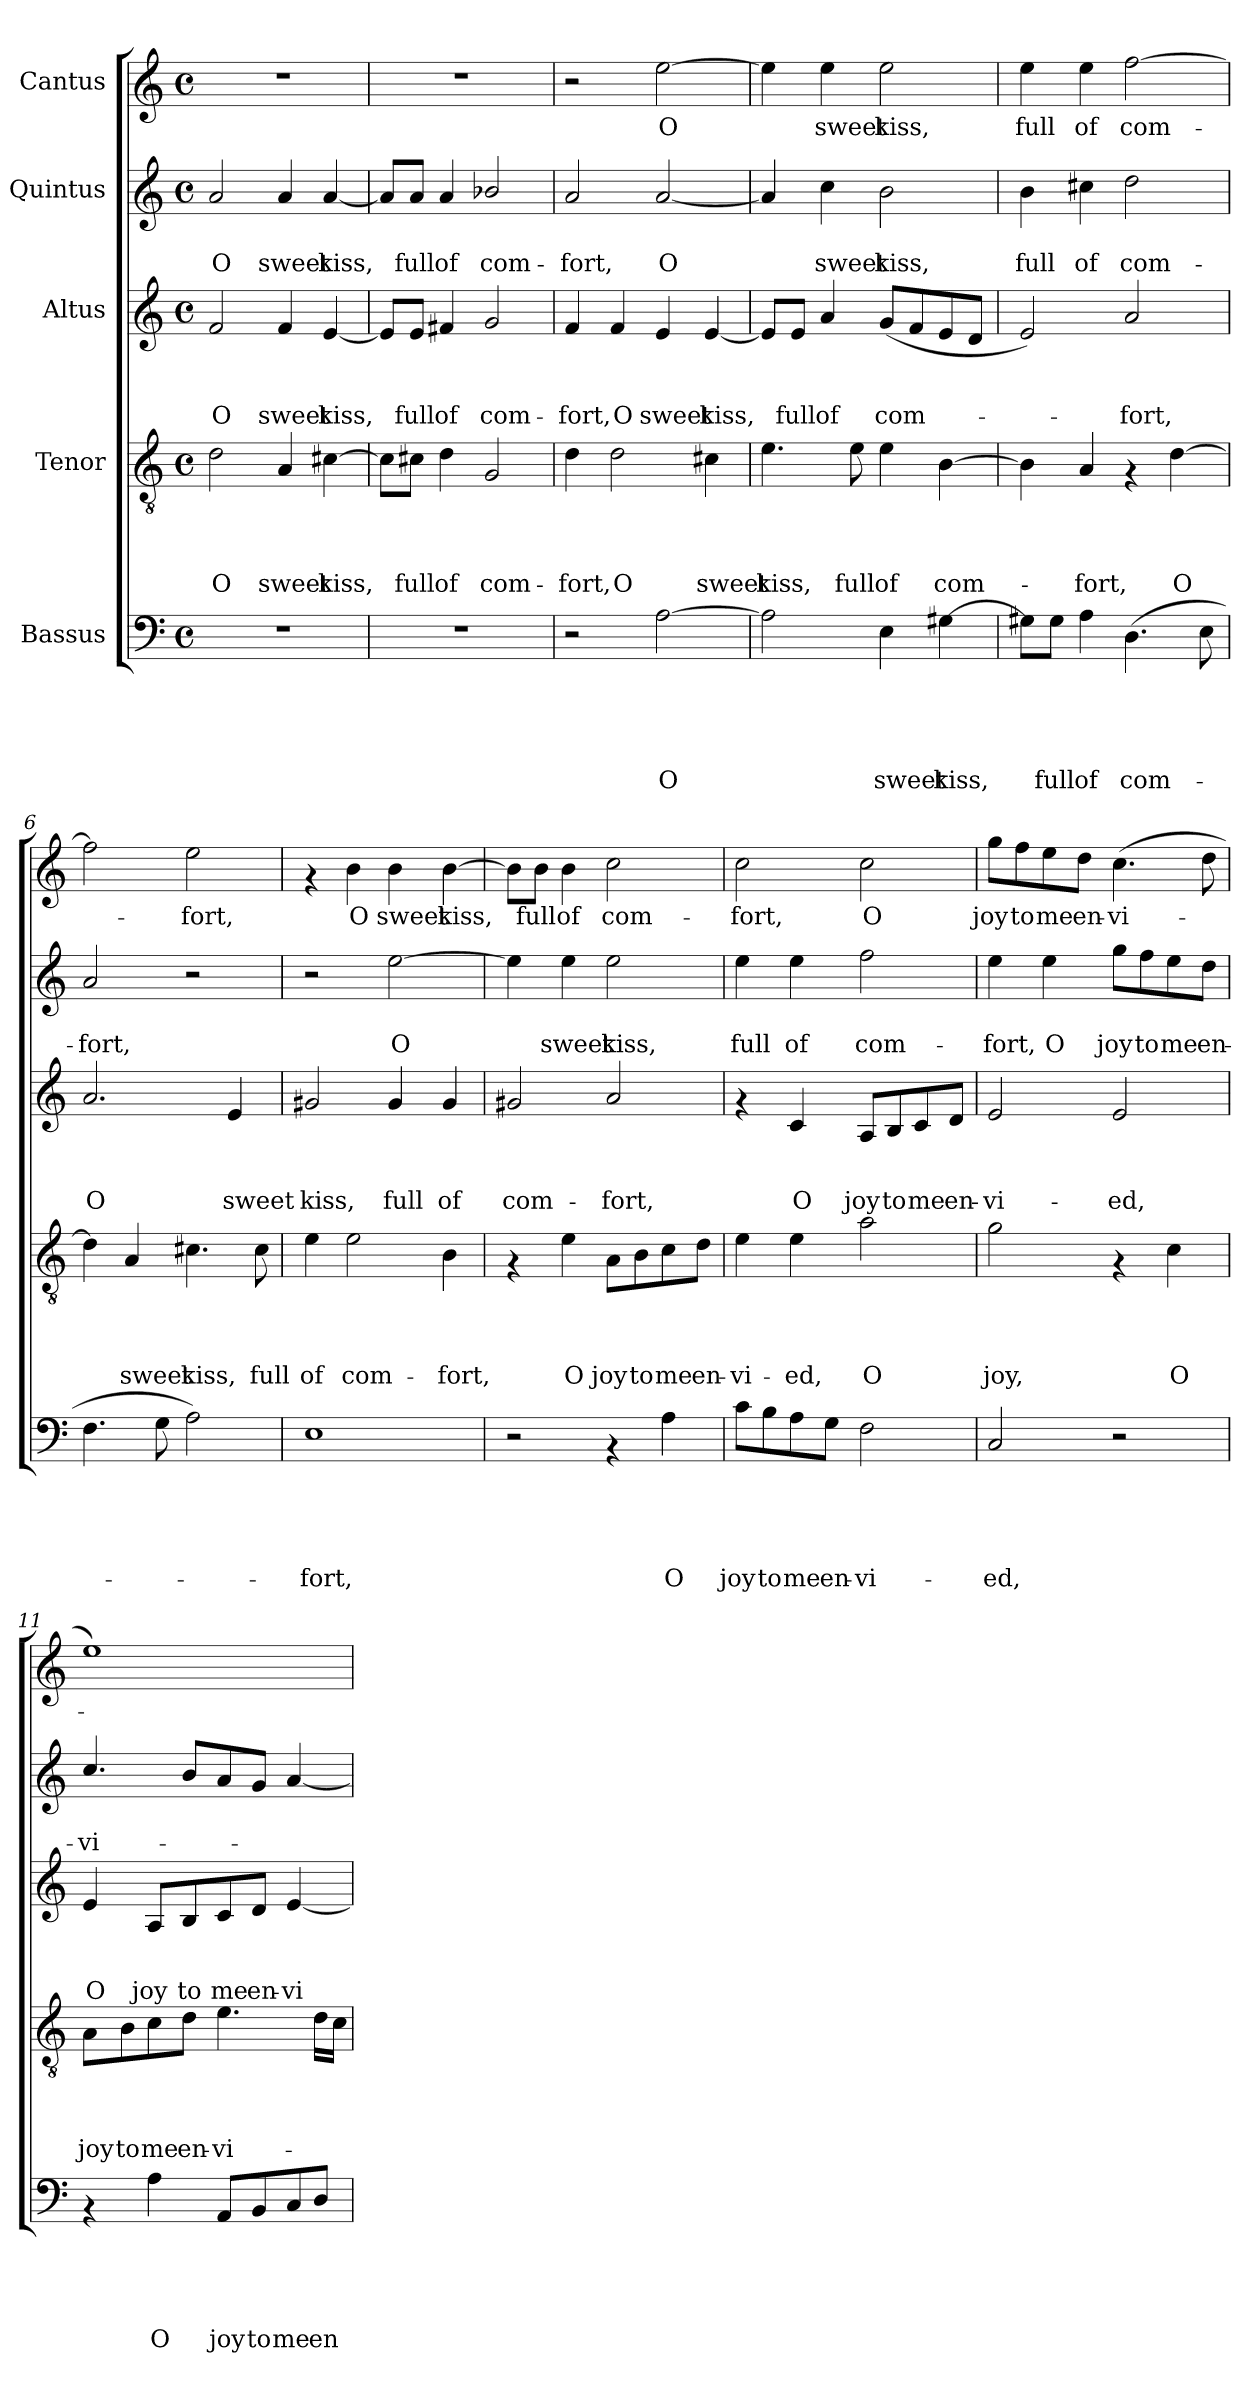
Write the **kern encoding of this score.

**kern	**text	**text	**text	**text	**text	**kern	**text	**text	**text	**text	**kern	**text	**text	**text	**kern	**text	**text	**kern	**text
*part5	*part5	*part5	*part5	*part5	*part5	*part4	*part4	*part4	*part4	*part4	*part3	*part3	*part3	*part3	*part2	*part2	*part2	*part1	*part1
*staff5	*staff5	*staff5	*staff5	*staff5	*staff5	*staff4	*staff4	*staff4	*staff4	*staff4	*staff3	*staff3	*staff3	*staff3	*staff2	*staff2	*staff2	*staff1	*staff1
*I"Bassus	*	*	*	*	*	*I"Tenor	*	*	*	*	*I"Altus	*	*	*	*I"Quintus	*	*	*I"Cantus	*
*clefF4	*	*	*	*	*	*clefGv2	*	*	*	*	*clefG2	*	*	*	*clefG2	*	*	*clefG2	*
*k[]	*	*	*	*	*	*k[]	*	*	*	*	*k[]	*	*	*	*k[]	*	*	*k[]	*
*C:	*	*	*	*	*	*C:	*	*	*	*	*C:	*	*	*	*C:	*	*	*C:	*
*M4/4	*	*	*	*	*	*M4/4	*	*	*	*	*M4/4	*	*	*	*M4/4	*	*	*M4/4	*
*met(c)	*	*	*	*	*	*met(c)	*	*	*	*	*met(c)	*	*	*	*met(c)	*	*	*met(c)	*
=1	=1	=1	=1	=1	=1	=1	=1	=1	=1	=1	=1	=1	=1	=1	=1	=1	=1	=1	=1
!	!	!	!	!	!	!	!	!	!	!LO:LY:b	!	!	!	!LO:LY:b	!	!	!LO:LY:b	!	!
1r	.	.	.	.	.	2d\	.	.	.	O	2f/	.	.	O	2a/	.	O	1r	.
!	!	!	!	!	!	!	!	!	!	!LO:LY:b	!	!	!	!LO:LY:b	!	!	!LO:LY:b	!	!
.	.	.	.	.	.	4A/	.	.	.	sweet	4f/	.	.	sweet	4a/	.	sweet	.	.
!	!	!	!	!	!	!	!	!	!	!LO:LY:b	!	!	!	!LO:LY:b	!	!	!LO:LY:b	!	!
.	.	.	.	.	.	[>4c#X\	.	.	.	kiss,	[<4e/	.	.	kiss,	[<4a/	.	kiss,	.	.
=2	=2	=2	=2	=2	=2	=2	=2	=2	=2	=2	=2	=2	=2	=2	=2	=2	=2	=2	=2
1r	.	.	.	.	.	8c#\L]	.	.	.	.	8e/L]	.	.	.	8a/L]	.	.	1r	.
!	!	!	!	!	!	!	!	!	!	!LO:LY:b	!	!	!	!LO:LY:b	!	!	!LO:LY:b	!	!
.	.	.	.	.	.	8c#X\J	.	.	.	full	8e/J	.	.	full	8a/J	.	full	.	.
!	!	!	!	!	!	!	!	!	!	!LO:LY:b	!	!	!	!LO:LY:b	!	!	!LO:LY:b	!	!
.	.	.	.	.	.	4d\	.	.	.	of	4f#X/	.	.	of	4a/	.	of	.	.
!	!	!	!	!	!	!	!	!	!	!LO:LY:b	!	!	!	!LO:LY:b	!	!	!LO:LY:b	!	!
.	.	.	.	.	.	2G/	.	.	.	com-	2g/	.	.	com-	2b-X/	.	com-	.	.
=3	=3	=3	=3	=3	=3	=3	=3	=3	=3	=3	=3	=3	=3	=3	=3	=3	=3	=3	=3
!	!	!	!	!	!	!	!	!	!	!LO:LY:b	!	!	!	!LO:LY:b	!	!	!LO:LY:b	!	!
2r	.	.	.	.	.	4d\	.	.	.	-fort,	4f/	.	.	-fort,	2a/	.	-fort,	2r	.
!	!	!	!	!	!	!	!	!	!	!LO:LY:b	!	!	!	!LO:LY:b	!	!	!	!	!
.	.	.	.	.	.	2d\	.	.	.	O	4f/	.	.	O	.	.	.	.	.
!	!	!	!	!	!LO:LY:b	!	!	!	!	!	!	!	!	!LO:LY:b	!	!	!LO:LY:b	!	!LO:LY:b
[>2A\	.	.	.	.	O	.	.	.	.	.	4e/	.	.	sweet	[<2a/	.	O	[>2ee\	O
!	!	!	!	!	!	!	!	!	!	!LO:LY:b	!	!	!	!LO:LY:b	!	!	!	!	!
.	.	.	.	.	.	4c#X\	.	.	.	sweet	[<4e/	.	.	kiss,	.	.	.	.	.
=4	=4	=4	=4	=4	=4	=4	=4	=4	=4	=4	=4	=4	=4	=4	=4	=4	=4	=4	=4
!	!	!	!	!	!	!	!	!	!	!LO:LY:b	!	!	!	!	!	!	!	!	!
2A\]	.	.	.	.	.	4.e\	.	.	.	kiss,	8e/L]	.	.	.	4a/]	.	.	4ee\]	.
!	!	!	!	!	!	!	!	!	!	!	!	!	!	!LO:LY:b	!	!	!	!	!
.	.	.	.	.	.	.	.	.	.	.	8e/J	.	.	full	.	.	.	.	.
!	!	!	!	!	!	!	!	!	!	!	!	!	!	!LO:LY:b	!	!	!LO:LY:b	!	!LO:LY:b
.	.	.	.	.	.	.	.	.	.	.	4a/	.	.	of	4cc\	.	sweet	4ee\	sweet
!	!	!	!	!	!	!	!	!	!	!LO:LY:b	!	!	!	!	!	!	!	!	!
.	.	.	.	.	.	8e\	.	.	.	full	.	.	.	.	.	.	.	.	.
!	!	!	!	!	!LO:LY:b	!	!	!	!	!LO:LY:b	!	!	!	!LO:LY:b	!	!	!LO:LY:b	!	!LO:LY:b
4E\	.	.	.	.	sweet	4e\	.	.	.	of	(<8g/L	.	.	com-	2b\	.	kiss,	2ee\	kiss,
.	.	.	.	.	.	.	.	.	.	.	8f/	.	.	.	.	.	.	.	.
!	!	!	!	!	!LO:LY:b	!	!	!	!	!LO:LY:b	!	!	!	!	!	!	!	!	!
[<4G#X\	.	.	.	.	kiss,	[<4B\	.	.	.	com-	8e/	.	.	.	.	.	.	.	.
.	.	.	.	.	.	.	.	.	.	.	8d/J	.	.	.	.	.	.	.	.
!!LO:LB:g=z
=5	=5	=5	=5	=5	=5	=5	=5	=5	=5	=5	=5	=5	=5	=5	=5	=5	=5	=5	=5
!	!	!	!	!	!	!	!	!	!	!	!	!	!	!	!	!	!LO:LY:b	!	!LO:LY:b
8G#X\L]	.	.	.	.	.	4B\]	.	.	.	.	2e/)	.	.	.	4b\	.	full	4ee\	full
!	!	!	!	!	!LO:LY:b	!	!	!	!	!	!	!	!	!	!	!	!	!	!
8G#\J	.	.	.	.	full	.	.	.	.	.	.	.	.	.	.	.	.	.	.
!	!	!	!	!	!LO:LY:b	!	!	!	!	!LO:LY:b	!	!	!	!	!	!	!LO:LY:b	!	!LO:LY:b
4A\	.	.	.	.	of	4A/	.	.	.	-fort,	.	.	.	.	4cc#X\	.	of	4ee\	of
!	!	!	!	!	!LO:LY:b	!	!	!	!	!	!	!	!	!LO:LY:b	!	!	!LO:LY:b	!	!LO:LY:b
(>4.D\	.	.	.	.	com-	4rF	.	.	.	.	2a/	.	.	-fort,	2dd\	.	com-	[>2ff\	com-
!	!	!	!	!	!	!	!	!	!	!LO:LY:b	!	!	!	!	!	!	!	!	!
.	.	.	.	.	.	[>4d\	.	.	.	O	.	.	.	.	.	.	.	.	.
8E\	.	.	.	.	.	.	.	.	.	.	.	.	.	.	.	.	.	.	.
=6	=6	=6	=6	=6	=6	=6	=6	=6	=6	=6	=6	=6	=6	=6	=6	=6	=6	=6	=6
!	!	!	!	!	!	!	!	!	!	!	!	!	!	!LO:LY:b	!	!	!LO:LY:b	!	!
4.F\	.	.	.	.	.	4d\]	.	.	.	.	2.a/	.	.	O	2a/	.	-fort,	2ff\]	.
!	!	!	!	!	!	!	!	!	!	!LO:LY:b	!	!	!	!	!	!	!	!	!
.	.	.	.	.	.	4A/	.	.	.	sweet	.	.	.	.	.	.	.	.	.
8G\	.	.	.	.	.	.	.	.	.	.	.	.	.	.	.	.	.	.	.
!	!	!	!	!	!	!	!	!	!	!LO:LY:b	!	!	!	!	!	!	!	!	!LO:LY:b
2A\)	.	.	.	.	.	4.c#X\	.	.	.	kiss,	.	.	.	.	2r	.	.	2ee\	-fort,
!	!	!	!	!	!	!	!	!	!	!	!	!	!	!LO:LY:b	!	!	!	!	!
.	.	.	.	.	.	.	.	.	.	.	4e/	.	.	sweet	.	.	.	.	.
!	!	!	!	!	!	!	!	!	!	!LO:LY:b	!	!	!	!	!	!	!	!	!
.	.	.	.	.	.	8c#\	.	.	.	full	.	.	.	.	.	.	.	.	.
=7	=7	=7	=7	=7	=7	=7	=7	=7	=7	=7	=7	=7	=7	=7	=7	=7	=7	=7	=7
!	!	!	!	!	!LO:LY:b	!	!	!	!	!LO:LY:b	!	!	!	!LO:LY:b	!	!	!	!	!
1E	.	.	.	.	-fort,	4e\	.	.	.	of	2g#X/	.	.	kiss,	2r	.	.	4rf	.
!	!	!	!	!	!	!	!	!	!	!LO:LY:b	!	!	!	!	!	!	!	!	!LO:LY:b
.	.	.	.	.	.	2e\	.	.	.	com-	.	.	.	.	.	.	.	4b\	O
!	!	!	!	!	!	!	!	!	!	!	!	!	!	!LO:LY:b	!	!	!LO:LY:b	!	!LO:LY:b
.	.	.	.	.	.	.	.	.	.	.	4g#/	.	.	full	[>2ee\	.	O	4b\	sweet
!	!	!	!	!	!	!	!	!	!	!LO:LY:b	!	!	!	!LO:LY:b	!	!	!	!	!LO:LY:b
.	.	.	.	.	.	4B\	.	.	.	-fort,	4g#/	.	.	of	.	.	.	[>4b\	kiss,
=8	=8	=8	=8	=8	=8	=8	=8	=8	=8	=8	=8	=8	=8	=8	=8	=8	=8	=8	=8
!	!	!	!	!	!	!	!	!	!	!	!	!	!	!LO:LY:b	!	!	!	!	!
2r	.	.	.	.	.	4rF	.	.	.	.	2g#X/	.	.	com-	4ee\]	.	.	8b\L]	.
!	!	!	!	!	!	!	!	!	!	!	!	!	!	!	!	!	!	!	!LO:LY:b
.	.	.	.	.	.	.	.	.	.	.	.	.	.	.	.	.	.	8b\J	full
!	!	!	!	!	!	!	!	!	!	!LO:LY:b	!	!	!	!	!	!	!LO:LY:b	!	!LO:LY:b
.	.	.	.	.	.	4e\	.	.	.	O	.	.	.	.	4ee\	.	sweet	4b\	of
!	!	!	!	!	!	!	!	!	!	!LO:LY:b	!	!	!	!LO:LY:b	!	!	!LO:LY:b	!	!LO:LY:b
4rAA	.	.	.	.	.	8A\L	.	.	.	joy	2a/	.	.	-fort,	2ee\	.	kiss,	2cc\	com-
!	!	!	!	!	!	!	!	!	!	!LO:LY:b	!	!	!	!	!	!	!	!	!
.	.	.	.	.	.	8B\	.	.	.	to	.	.	.	.	.	.	.	.	.
!	!	!	!	!	!LO:LY:b	!	!	!	!	!LO:LY:b	!	!	!	!	!	!	!	!	!
4A\	.	.	.	.	O	8c\	.	.	.	me	.	.	.	.	.	.	.	.	.
!	!	!	!	!	!	!	!	!	!	!LO:LY:b	!	!	!	!	!	!	!	!	!
.	.	.	.	.	.	8d\J	.	.	.	en-	.	.	.	.	.	.	.	.	.
!!LO:PB:g=z
=9	=9	=9	=9	=9	=9	=9	=9	=9	=9	=9	=9	=9	=9	=9	=9	=9	=9	=9	=9
!	!	!	!	!	!LO:LY:b	!	!	!	!	!LO:LY:b	!	!	!	!	!	!	!LO:LY:b	!	!LO:LY:b
8c\L	.	.	.	.	joy	4e\	.	.	.	-vi-	4rf	.	.	.	4ee\	.	full	2cc\	-fort,
!	!	!	!	!	!LO:LY:b	!	!	!	!	!	!	!	!	!	!	!	!	!	!
8B\	.	.	.	.	to	.	.	.	.	.	.	.	.	.	.	.	.	.	.
!	!	!	!	!	!LO:LY:b	!	!	!	!	!LO:LY:b	!	!	!	!LO:LY:b	!	!	!LO:LY:b	!	!
8A\	.	.	.	.	me	4e\	.	.	.	-ed,	4c/	.	.	O	4ee\	.	of	.	.
!	!	!	!	!	!LO:LY:b	!	!	!	!	!	!	!	!	!	!	!	!	!	!
8G\J	.	.	.	.	en-	.	.	.	.	.	.	.	.	.	.	.	.	.	.
!	!	!	!	!	!LO:LY:b	!	!	!	!	!LO:LY:b	!	!	!	!LO:LY:b	!	!	!LO:LY:b	!	!LO:LY:b
2F\	.	.	.	.	-vi-	2a\	.	.	.	O	8A/L	.	.	joy	2ff\	.	com-	2cc\	O
!	!	!	!	!	!	!	!	!	!	!	!	!	!	!LO:LY:b	!	!	!	!	!
.	.	.	.	.	.	.	.	.	.	.	8B/	.	.	to	.	.	.	.	.
!	!	!	!	!	!	!	!	!	!	!	!	!	!	!LO:LY:b	!	!	!	!	!
.	.	.	.	.	.	.	.	.	.	.	8c/	.	.	me	.	.	.	.	.
!	!	!	!	!	!	!	!	!	!	!	!	!	!	!LO:LY:b	!	!	!	!	!
.	.	.	.	.	.	.	.	.	.	.	8d/J	.	.	en-	.	.	.	.	.
=10	=10	=10	=10	=10	=10	=10	=10	=10	=10	=10	=10	=10	=10	=10	=10	=10	=10	=10	=10
!	!	!	!	!	!LO:LY:b	!	!	!	!	!LO:LY:b	!	!	!	!LO:LY:b	!	!	!LO:LY:b	!	!LO:LY:b
2C/	.	.	.	.	-ed,	2g\	.	.	.	joy,	2e/	.	.	-vi-	4ee\	.	-fort,	8gg\L	joy
!	!	!	!	!	!	!	!	!	!	!	!	!	!	!	!	!	!	!	!LO:LY:b
.	.	.	.	.	.	.	.	.	.	.	.	.	.	.	.	.	.	8ff\	to
!	!	!	!	!	!	!	!	!	!	!	!	!	!	!	!	!	!LO:LY:b	!	!LO:LY:b
.	.	.	.	.	.	.	.	.	.	.	.	.	.	.	4ee\	.	O	8ee\	me
!	!	!	!	!	!	!	!	!	!	!	!	!	!	!	!	!	!	!	!LO:LY:b
.	.	.	.	.	.	.	.	.	.	.	.	.	.	.	.	.	.	8dd\J	en-
!	!	!	!	!	!	!	!	!	!	!	!	!	!	!LO:LY:b	!	!	!LO:LY:b	!	!LO:LY:b
2r	.	.	.	.	.	4rF	.	.	.	.	2e/	.	.	-ed,	8gg\L	.	joy	(>4.cc\	-vi-
!	!	!	!	!	!	!	!	!	!	!	!	!	!	!	!	!	!LO:LY:b	!	!
.	.	.	.	.	.	.	.	.	.	.	.	.	.	.	8ff\	.	to	.	.
!	!	!	!	!	!	!	!	!	!	!LO:LY:b	!	!	!	!	!	!	!LO:LY:b	!	!
.	.	.	.	.	.	4c\	.	.	.	O	.	.	.	.	8ee\	.	me	.	.
!	!	!	!	!	!	!	!	!	!	!	!	!	!	!	!	!	!LO:LY:b	!	!
.	.	.	.	.	.	.	.	.	.	.	.	.	.	.	8dd\J	.	en-	8dd\	.
=11	=11	=11	=11	=11	=11	=11	=11	=11	=11	=11	=11	=11	=11	=11	=11	=11	=11	=11	=11
!	!	!	!	!	!	!	!	!	!	!LO:LY:b	!	!	!	!LO:LY:b	!	!	!LO:LY:b	!	!
4rAA	.	.	.	.	.	8A\L	.	.	.	joy	4e/	.	.	O	4.cc/	.	-vi-	1ee)	.
!	!	!	!	!	!	!	!	!	!	!LO:LY:b	!	!	!	!	!	!	!	!	!
.	.	.	.	.	.	8B\	.	.	.	to	.	.	.	.	.	.	.	.	.
!	!	!	!	!	!LO:LY:b	!	!	!	!	!LO:LY:b	!	!	!	!LO:LY:b	!	!	!	!	!
4A\	.	.	.	.	O	8c\	.	.	.	me	8A/L	.	.	joy	.	.	.	.	.
!	!	!	!	!	!	!	!	!	!	!LO:LY:b	!	!	!	!LO:LY:b	!	!	!	!	!
.	.	.	.	.	.	8d\J	.	.	.	en-	8B/	.	.	to	8b/L	.	.	.	.
!	!	!	!	!	!LO:LY:b	!	!	!	!	!LO:LY:b	!	!	!	!LO:LY:b	!	!	!	!	!
8AA/L	.	.	.	.	joy	4.e\	.	.	.	-vi-	8c/	.	.	me	8a/	.	.	.	.
!	!	!	!	!	!LO:LY:b	!	!	!	!	!	!	!	!	!LO:LY:b	!	!	!	!	!
8BB/	.	.	.	.	to	.	.	.	.	.	8d/J	.	.	en-	8g/J	.	.	.	.
!	!	!	!	!	!LO:LY:b	!	!	!	!	!	!	!	!	!LO:LY:b	!	!	!	!	!
8C/	.	.	.	.	me	.	.	.	.	.	[<4e/	.	.	-vi-	[<4a/	.	.	.	.
!	!	!	!	!	!LO:LY:b	!	!	!	!	!	!	!	!	!	!	!	!	!	!
8D/J	.	.	.	.	en-	16d\LL	.	.	.	.	.	.	.	.	.	.	.	.	.
.	.	.	.	.	.	16c\JJ	.	.	.	.	.	.	.	.	.	.	.	.	.
=	=	=	=	=	=	=	=	=	=	=	=	=	=	=	=	=	=	=	=
*-	*-	*-	*-	*-	*-	*-	*-	*-	*-	*-	*-	*-	*-	*-	*-	*-	*-	*-	*-
